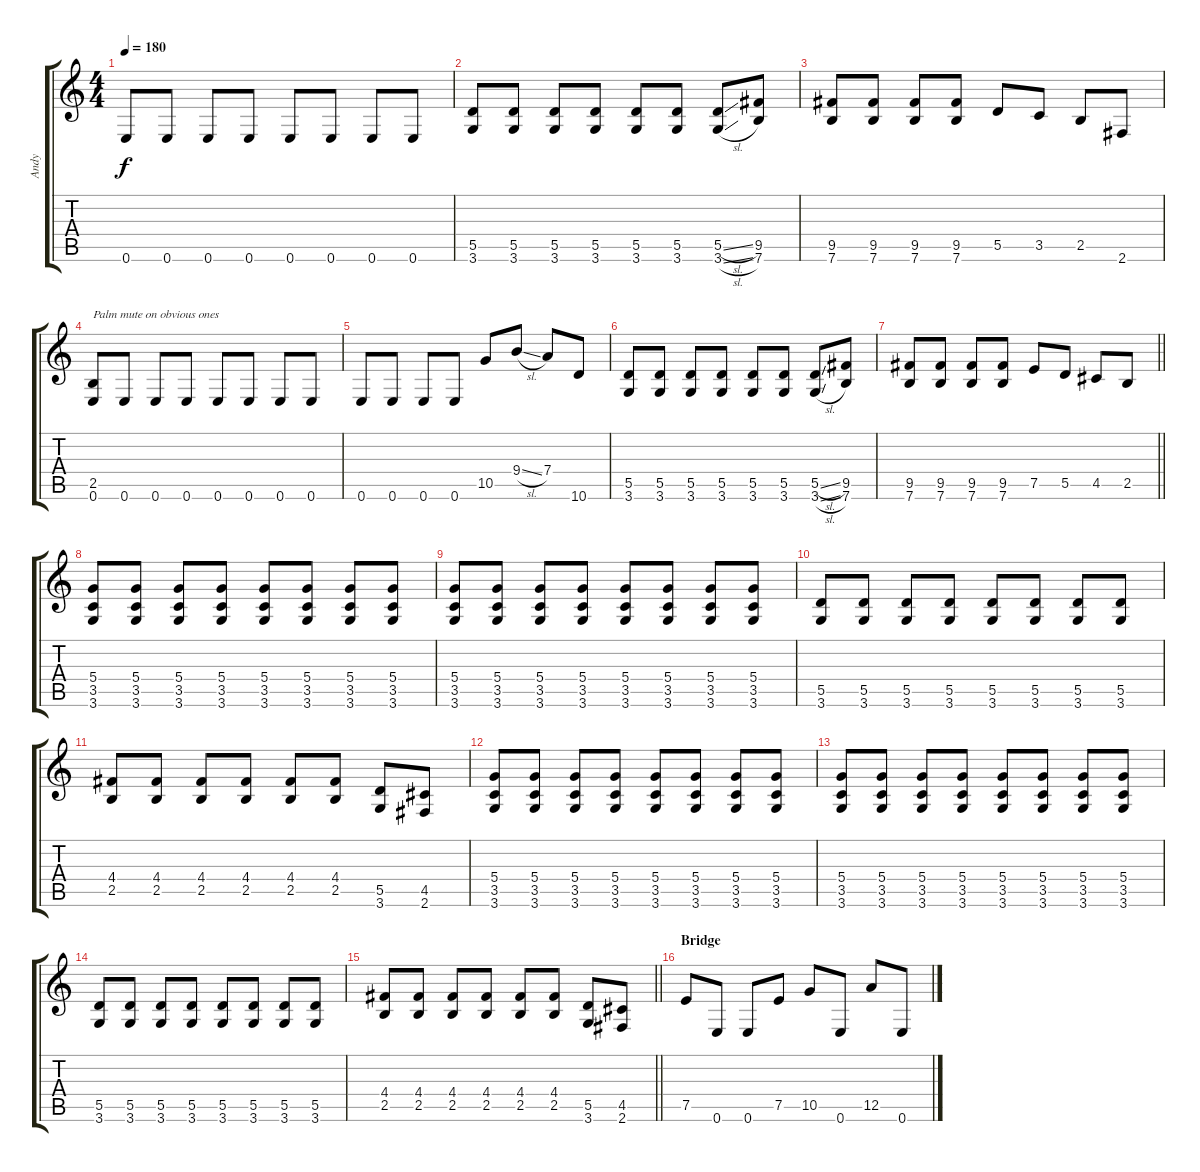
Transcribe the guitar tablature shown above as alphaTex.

\track ("Andy" "Andy") {instrument overdrivenguitar}
\staff {score tabs}
\tuning (E4 B3 G3 D3 A2 E2) {hide}
\ts (4 4)
\tempo 180
\clef g2
\ks c
0.6.8{dy f} 0.6.8 0.6.8 0.6.8 0.6.8 0.6.8 0.6.8 0.6.8 |
(5.5 3.6).8 (5.5 3.6).8 (5.5 3.6).8 (5.5 3.6).8 (5.5 3.6).8 (5.5 3.6).8 (5.5{sl} 3.6{sl}).8 (9.5 7.6).8 |
(9.5 7.6).8 (9.5 7.6).8 (9.5 7.6).8 (9.5 7.6).8 5.5.8 3.5.8 2.5.8 2.6.8 |
(2.5 0.6).8{txt "Palm mute on obvious ones"} 0.6.8 0.6.8 0.6.8 0.6.8 0.6.8 0.6.8 0.6.8 |
0.6.8 0.6.8 0.6.8 0.6.8 10.5.8 9.4{sl}.8 7.4.8 10.6.8 |
(5.5 3.6).8 (5.5 3.6).8 (5.5 3.6).8 (5.5 3.6).8 (5.5 3.6).8 (5.5 3.6).8 (5.5{sl} 3.6{sl}).8 (9.5 7.6).8 |
\barLineRight lightlight
(9.5 7.6).8 (9.5 7.6).8 (9.5 7.6).8 (9.5 7.6).8 7.5.8 5.5.8 4.5.8 2.5.8 |
(5.4 3.5 3.6).8 (5.4 3.5 3.6).8 (5.4 3.5 3.6).8 (5.4 3.5 3.6).8 (5.4 3.5 3.6).8 (5.4 3.5 3.6).8 (5.4 3.5 3.6).8 (5.4 3.5 3.6).8 |
(5.4 3.5 3.6).8 (5.4 3.5 3.6).8 (5.4 3.5 3.6).8 (5.4 3.5 3.6).8 (5.4 3.5 3.6).8 (5.4 3.5 3.6).8 (5.4 3.5 3.6).8 (5.4 3.5 3.6).8 |
(5.5 3.6).8 (5.5 3.6).8 (5.5 3.6).8 (5.5 3.6).8 (5.5 3.6).8 (5.5 3.6).8 (5.5 3.6).8 (5.5 3.6).8 |
(4.4 2.5).8 (4.4 2.5).8 (4.4 2.5).8 (4.4 2.5).8 (4.4 2.5).8 (4.4 2.5).8 (5.5 3.6).8 (4.5 2.6).8 |
(5.4 3.5 3.6).8 (5.4 3.5 3.6).8 (5.4 3.5 3.6).8 (5.4 3.5 3.6).8 (5.4 3.5 3.6).8 (5.4 3.5 3.6).8 (5.4 3.5 3.6).8 (5.4 3.5 3.6).8 |
(5.4 3.5 3.6).8 (5.4 3.5 3.6).8 (5.4 3.5 3.6).8 (5.4 3.5 3.6).8 (5.4 3.5 3.6).8 (5.4 3.5 3.6).8 (5.4 3.5 3.6).8 (5.4 3.5 3.6).8 |
(5.5 3.6).8 (5.5 3.6).8 (5.5 3.6).8 (5.5 3.6).8 (5.5 3.6).8 (5.5 3.6).8 (5.5 3.6).8 (5.5 3.6).8 |
\barLineRight lightlight
(4.4 2.5).8 (4.4 2.5).8 (4.4 2.5).8 (4.4 2.5).8 (4.4 2.5).8 (4.4 2.5).8 (5.5 3.6).8 (4.5 2.6).8 |
\section ("" "Bridge")
7.5.8 0.6.8 0.6.8 7.5.8 10.5.8 0.6.8 12.5.8 0.6.8
